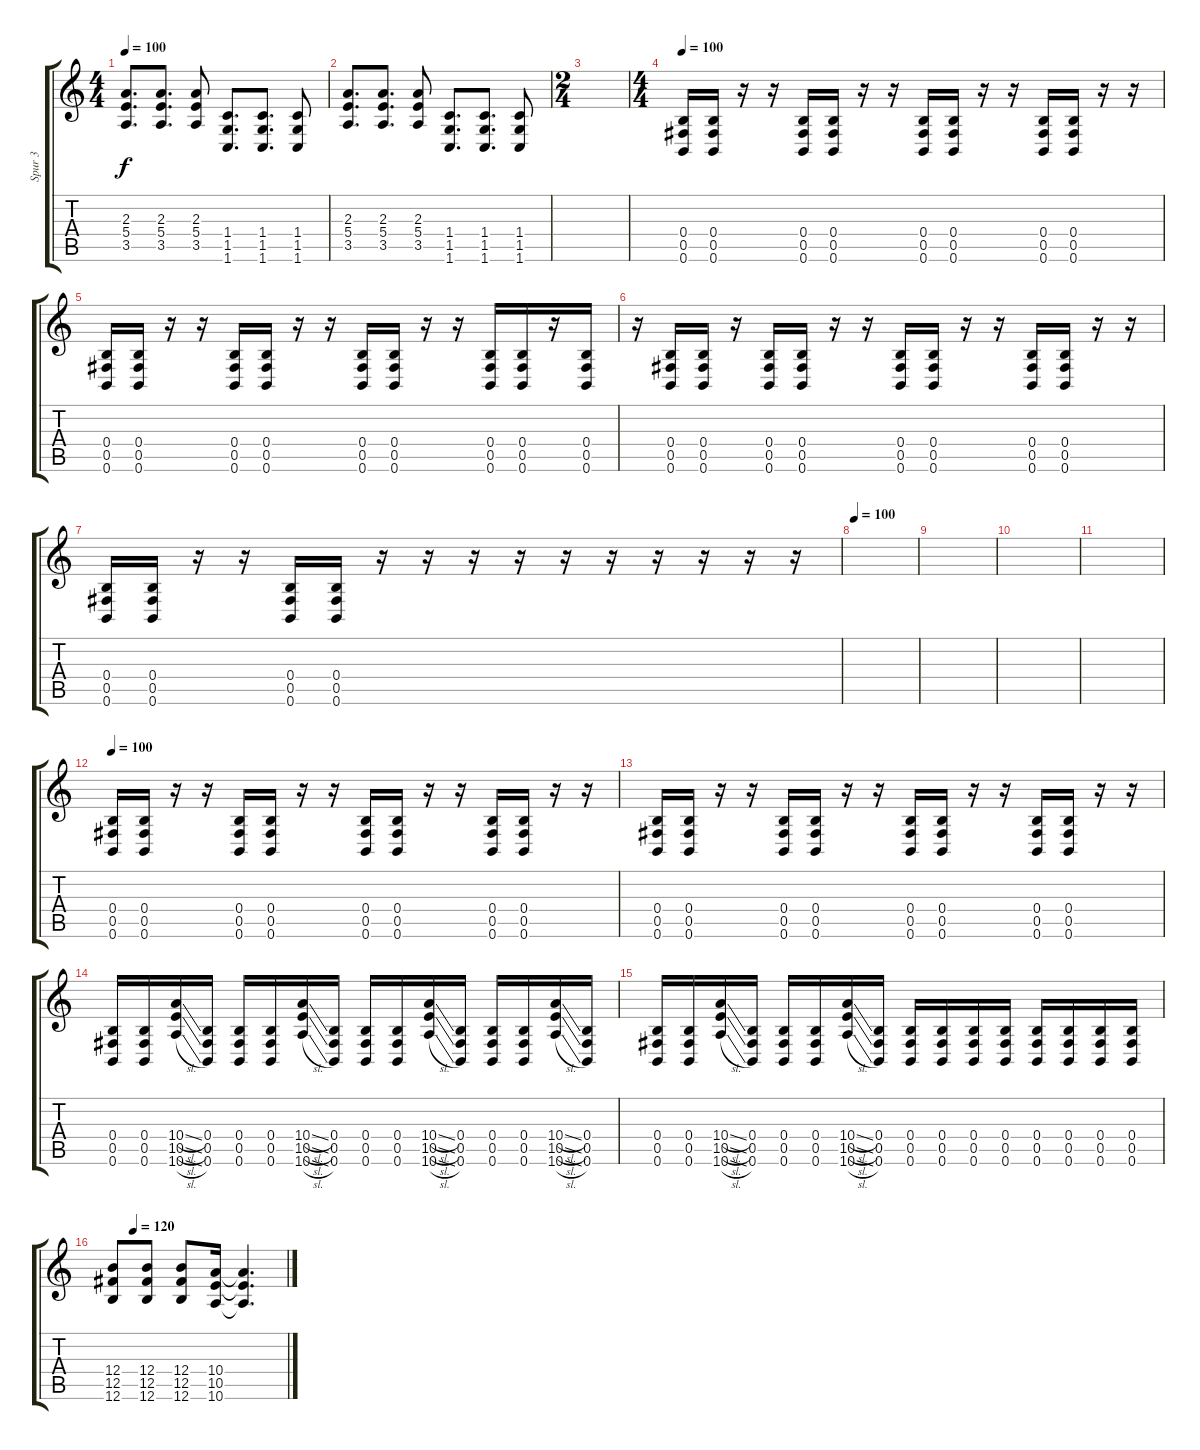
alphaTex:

\track ("Spur 3" "Spur 3") {instrument overdrivenguitar}
\staff {score tabs}
\tuning (E4 B3 G3 B2 Gb2 B1) {hide}
\ts (4 4)
\tempo 100
\clef g2
\ks c
(2.3 5.4 3.5).8{d dy f} (2.3 5.4 3.5).8{d} (2.3 5.4 3.5).8 (1.4 1.5 1.6).8{d} (1.4 1.5 1.6).8{d} (1.4 1.5 1.6).8 |
(2.3 5.4 3.5).8{d} (2.3 5.4 3.5).8{d} (2.3 5.4 3.5).8 (1.4 1.5 1.6).8{d} (1.4 1.5 1.6).8{d} (1.4 1.5 1.6).8 |
\ts (2 4)
|
\ts (4 4)
\tempo 100
(0.4 0.5 0.6).16 (0.4 0.5 0.6).16 r.16 r.16 (0.4 0.5 0.6).16 (0.4 0.5 0.6).16 r.16 r.16 (0.4 0.5 0.6).16 (0.4 0.5 0.6).16 r.16 r.16 (0.4 0.5 0.6).16 (0.4 0.5 0.6).16 r.16 r.16 |
(0.4 0.5 0.6).16 (0.4 0.5 0.6).16 r.16 r.16 (0.4 0.5 0.6).16 (0.4 0.5 0.6).16 r.16 r.16 (0.4 0.5 0.6).16 (0.4 0.5 0.6).16 r.16 r.16 (0.4 0.5 0.6).16 (0.4 0.5 0.6).16 r.16 (0.4 0.5 0.6).16 |
r.16 (0.4 0.5 0.6).16 (0.4 0.5 0.6).16 r.16 (0.4 0.5 0.6).16 (0.4 0.5 0.6).16 r.16 r.16 (0.4 0.5 0.6).16 (0.4 0.5 0.6).16 r.16 r.16 (0.4 0.5 0.6).16 (0.4 0.5 0.6).16 r.16 r.16 |
(0.4 0.5 0.6).16 (0.4 0.5 0.6).16 r.16 r.16 (0.4 0.5 0.6).16 (0.4 0.5 0.6).16 r.16 r.16 r.16 r.16 r.16 r.16 r.16 r.16 r.16 r.16 |
\tempo 100
|
|
|
|
\tempo 100
(0.4 0.5 0.6).16 (0.4 0.5 0.6).16 r.16 r.16 (0.4 0.5 0.6).16 (0.4 0.5 0.6).16 r.16 r.16 (0.4 0.5 0.6).16 (0.4 0.5 0.6).16 r.16 r.16 (0.4 0.5 0.6).16 (0.4 0.5 0.6).16 r.16 r.16 |
(0.4 0.5 0.6).16 (0.4 0.5 0.6).16 r.16 r.16 (0.4 0.5 0.6).16 (0.4 0.5 0.6).16 r.16 r.16 (0.4 0.5 0.6).16 (0.4 0.5 0.6).16 r.16 r.16 (0.4 0.5 0.6).16 (0.4 0.5 0.6).16 r.16 r.16 |
(0.4 0.5 0.6).16 (0.4 0.5 0.6).16 (10.4{sl} 10.5{sl} 10.6{sl}).16 (0.4 0.5 0.6).16 (0.4 0.5 0.6).16 (0.4 0.5 0.6).16 (10.4{sl} 10.5{sl} 10.6{sl}).16 (0.4 0.5 0.6).16 (0.4 0.5 0.6).16 (0.4 0.5 0.6).16 (10.4{sl} 10.5{sl} 10.6{sl}).16 (0.4 0.5 0.6).16 (0.4 0.5 0.6).16 (0.4 0.5 0.6).16 (10.4{sl} 10.5{sl} 10.6{sl}).16 (0.4 0.5 0.6).16 |
(0.4 0.5 0.6).16 (0.4 0.5 0.6).16 (10.4{sl} 10.5{sl} 10.6{sl}).16 (0.4 0.5 0.6).16 (0.4 0.5 0.6).16 (0.4 0.5 0.6).16 (10.4{sl} 10.5{sl} 10.6{sl}).16 (0.4 0.5 0.6).16 (0.4 0.5 0.6).16 (0.4 0.5 0.6).16 (0.4 0.5 0.6).16 (0.4 0.5 0.6).16 (0.4 0.5 0.6).16 (0.4 0.5 0.6).16 (0.4 0.5 0.6).16 (0.4 0.5 0.6).16 |
\tempo (120 0.125)
(12.4 12.5 12.6).8 (12.4 12.5 12.6).8 (12.4 12.5 12.6).8 (10.4 10.5 10.6).16 (10.4{t} 10.5{t} 10.6{t}).4{d}
